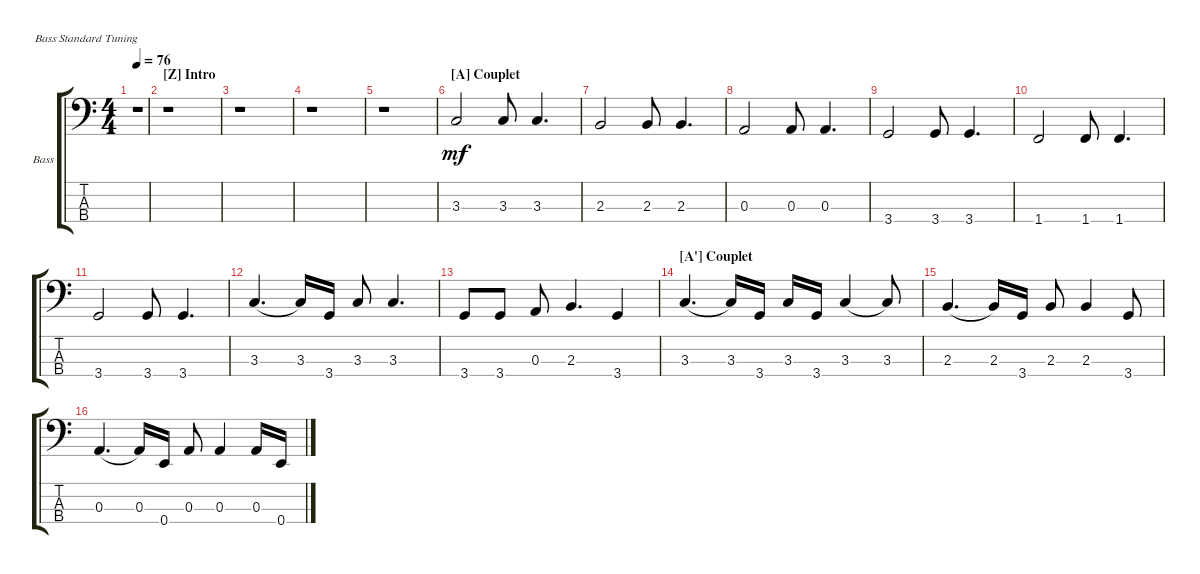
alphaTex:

\defaultSystemsLayout 4
\bracketExtendMode groupsimilarinstruments
\firstSystemTrackNameOrientation horizontal
\otherSystemsTrackNameOrientation horizontal
\track ("Bass" "Bass") {instrument electricbassfinger}
\staff {score tabs}
\tuning (G2 D2 A1 E1)
\ts (4 4)
\ac
\tempo 76
\clef f4
\ks c
r.1{dy mf instrument electricbassfinger} |
\section ("Z" "Intro")
r.1 |
r.1 |
r.1 |
r.1 |
\section ("A" "Couplet")
3.3.2 3.3.8 3.3.4{d} |
2.3.2 2.3.8 2.3.4{d} |
0.3.2 0.3.8 0.3.4{d} |
3.4.2 3.4.8 3.4.4{d} |
1.4.2 1.4.8 1.4.4{d} |
3.4.2 3.4.8 3.4.4{d} |
3.3.4{d legatoorigin} 3.3.16 3.4.16 3.3.8 3.3.4{d} |
3.4.8 3.4.8 0.3.8 2.3.4{d} 3.4.4 |
\section ("A'" "Couplet")
3.3.4{d legatoorigin} 3.3.16 3.4.16 3.3.16 3.4.16 3.3.4{legatoorigin} 3.3.8 |
2.3.4{d legatoorigin} 2.3.16 3.4.16 2.3.8 2.3.4 3.4.8 |
0.3.4{d legatoorigin} 0.3.16 0.4.16 0.3.8 0.3.4 0.3.16 0.4.16
